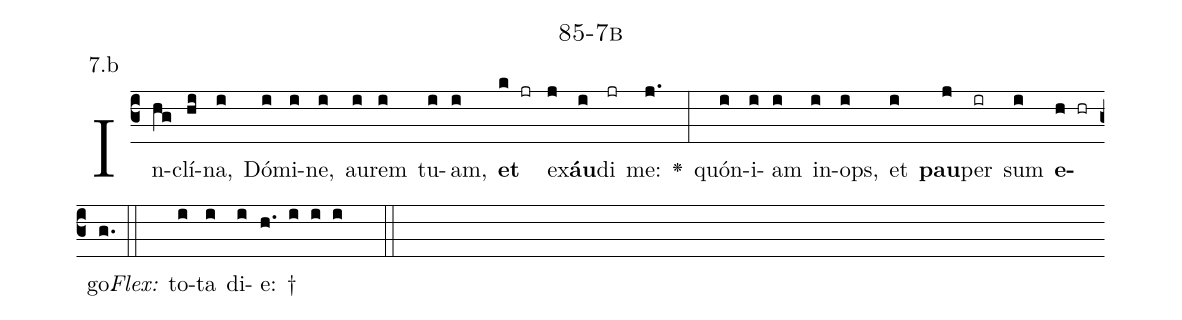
name: 85-7b;
annotation: 7.b;
%%
(c3)In(hg)clí(hi)na,(i) Dó(i)mi(i)ne,(i) au(i)rem(i) tu(i)am,(i) <b>et</b>(k jr) ex(j)<b>áu</b>(i)di(jr) me:(j.) <v>\greheightstar</v>(:) quón(i)i(i)am(i) in(i)ops,(i) et(i) <b>pau</b>(j)per(ir) sum(i) <b>e</b>(h hr)go.(g.) (::)
<i>Flex:</i>()  to(i)ta(i) di(i)e: †(h. i i i  ::)

%E(i) u(i) o(j) u(i) a(h) e.(g.) (::)
